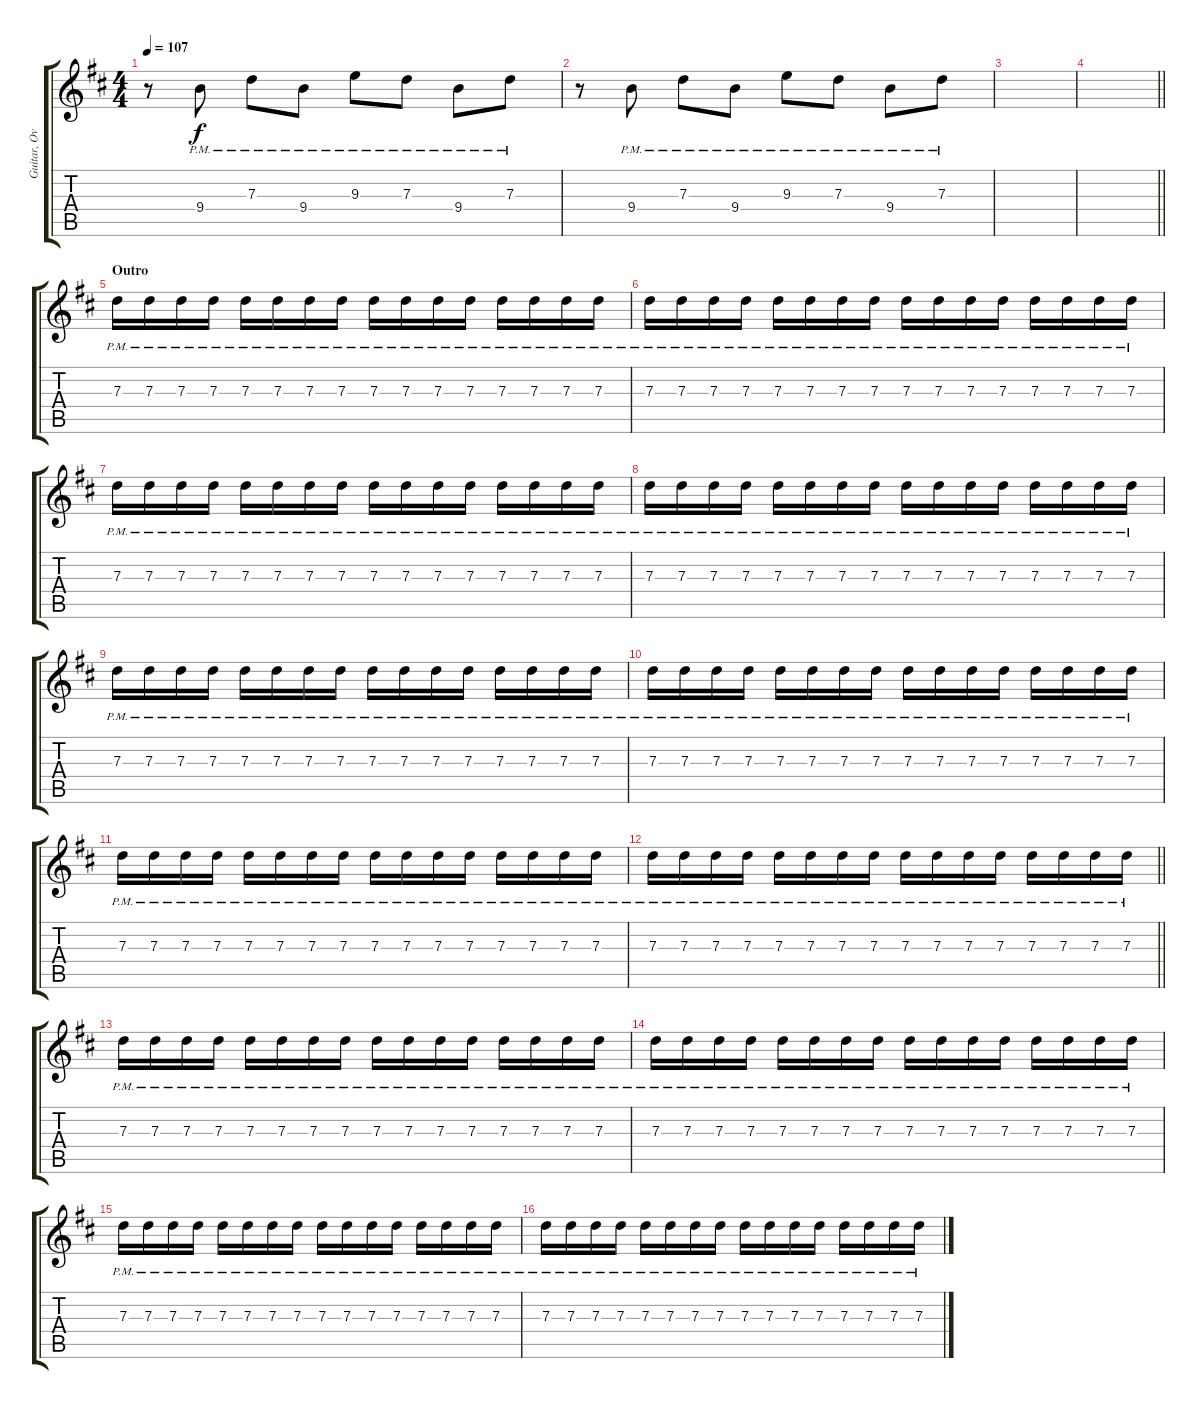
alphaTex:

\track ("Guitar, Overdub" "Guitar, Ov") {instrument distortionguitar}
\staff {score tabs}
\tuning (E4 B3 G3 D3 A2 E2) {hide}
\ts (4 4)
\tempo 107
\clef g2
\ks d
r.8{dy f} 9.4{pm}.8 7.3{pm}.8 9.4{pm}.8 9.3{pm}.8 7.3{pm}.8 9.4{pm}.8 7.3{pm}.8 |
r.8 9.4{pm}.8 7.3{pm}.8 9.4{pm}.8 9.3{pm}.8 7.3{pm}.8 9.4{pm}.8 7.3{pm}.8 |
|
\barLineRight lightlight
|
\section ("" "Outro")
7.3{pm}.16{volume 9 instrument distortionguitar} 7.3{pm}.16 7.3{pm}.16 7.3{pm}.16 7.3{pm}.16 7.3{pm}.16 7.3{pm}.16 7.3{pm}.16 7.3{pm}.16 7.3{pm}.16 7.3{pm}.16 7.3{pm}.16 7.3{pm}.16 7.3{pm}.16 7.3{pm}.16 7.3{pm}.16 |
7.3{pm}.16 7.3{pm}.16 7.3{pm}.16 7.3{pm}.16 7.3{pm}.16 7.3{pm}.16 7.3{pm}.16 7.3{pm}.16 7.3{pm}.16 7.3{pm}.16 7.3{pm}.16 7.3{pm}.16 7.3{pm}.16 7.3{pm}.16 7.3{pm}.16 7.3{pm}.16 |
7.3{pm}.16 7.3{pm}.16 7.3{pm}.16 7.3{pm}.16 7.3{pm}.16 7.3{pm}.16 7.3{pm}.16 7.3{pm}.16 7.3{pm}.16 7.3{pm}.16 7.3{pm}.16 7.3{pm}.16 7.3{pm}.16 7.3{pm}.16 7.3{pm}.16 7.3{pm}.16 |
7.3{pm}.16 7.3{pm}.16 7.3{pm}.16 7.3{pm}.16 7.3{pm}.16 7.3{pm}.16 7.3{pm}.16 7.3{pm}.16 7.3{pm}.16 7.3{pm}.16 7.3{pm}.16 7.3{pm}.16 7.3{pm}.16 7.3{pm}.16 7.3{pm}.16 7.3{pm}.16 |
7.3{pm}.16 7.3{pm}.16 7.3{pm}.16 7.3{pm}.16 7.3{pm}.16 7.3{pm}.16 7.3{pm}.16 7.3{pm}.16 7.3{pm}.16 7.3{pm}.16 7.3{pm}.16 7.3{pm}.16 7.3{pm}.16 7.3{pm}.16 7.3{pm}.16 7.3{pm}.16 |
7.3{pm}.16 7.3{pm}.16 7.3{pm}.16 7.3{pm}.16 7.3{pm}.16 7.3{pm}.16 7.3{pm}.16 7.3{pm}.16 7.3{pm}.16 7.3{pm}.16 7.3{pm}.16 7.3{pm}.16 7.3{pm}.16 7.3{pm}.16 7.3{pm}.16 7.3{pm}.16 |
7.3{pm}.16 7.3{pm}.16 7.3{pm}.16 7.3{pm}.16 7.3{pm}.16 7.3{pm}.16 7.3{pm}.16 7.3{pm}.16 7.3{pm}.16 7.3{pm}.16 7.3{pm}.16 7.3{pm}.16 7.3{pm}.16 7.3{pm}.16 7.3{pm}.16 7.3{pm}.16 |
\barLineRight lightlight
7.3{pm}.16 7.3{pm}.16 7.3{pm}.16 7.3{pm}.16 7.3{pm}.16 7.3{pm}.16 7.3{pm}.16 7.3{pm}.16 7.3{pm}.16 7.3{pm}.16 7.3{pm}.16 7.3{pm}.16 7.3{pm}.16 7.3{pm}.16 7.3{pm}.16 7.3{pm}.16 |
7.3{pm}.16 7.3{pm}.16 7.3{pm}.16 7.3{pm}.16 7.3{pm}.16 7.3{pm}.16 7.3{pm}.16 7.3{pm}.16 7.3{pm}.16 7.3{pm}.16 7.3{pm}.16 7.3{pm}.16 7.3{pm}.16 7.3{pm}.16 7.3{pm}.16 7.3{pm}.16 |
7.3{pm}.16 7.3{pm}.16 7.3{pm}.16 7.3{pm}.16 7.3{pm}.16 7.3{pm}.16 7.3{pm}.16 7.3{pm}.16 7.3{pm}.16 7.3{pm}.16 7.3{pm}.16 7.3{pm}.16 7.3{pm}.16 7.3{pm}.16 7.3{pm}.16 7.3{pm}.16 |
7.3{pm}.16 7.3{pm}.16 7.3{pm}.16 7.3{pm}.16 7.3{pm}.16 7.3{pm}.16 7.3{pm}.16 7.3{pm}.16 7.3{pm}.16 7.3{pm}.16 7.3{pm}.16 7.3{pm}.16 7.3{pm}.16 7.3{pm}.16 7.3{pm}.16 7.3{pm}.16 |
7.3{pm}.16 7.3{pm}.16 7.3{pm}.16 7.3{pm}.16 7.3{pm}.16 7.3{pm}.16 7.3{pm}.16 7.3{pm}.16 7.3{pm}.16 7.3{pm}.16 7.3{pm}.16 7.3{pm}.16 7.3{pm}.16 7.3{pm}.16 7.3{pm}.16 7.3{pm}.16
